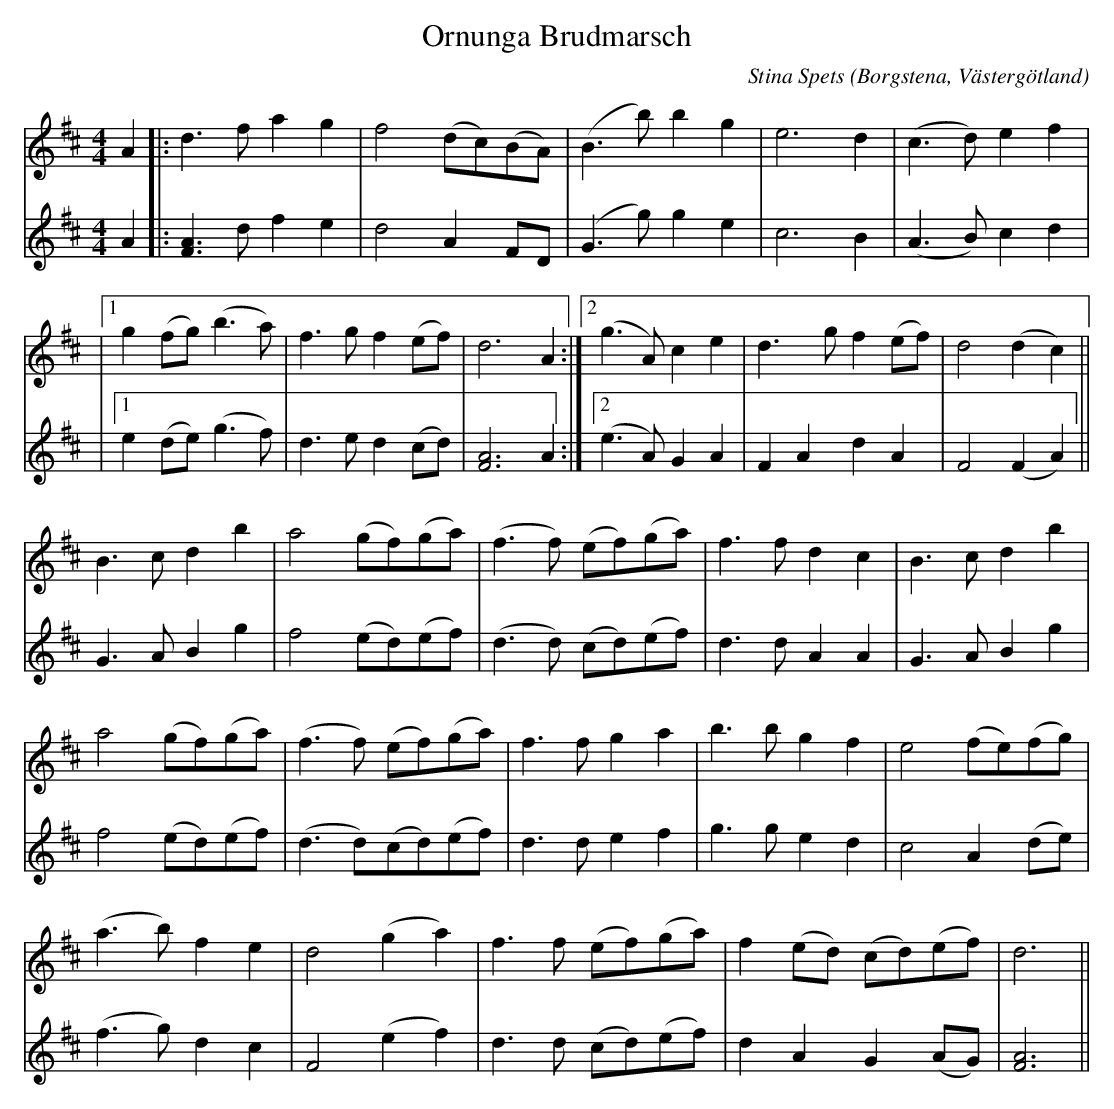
X:1
T:Ornunga Brudmarsch
C:Stina Spets
O:Borgstena, Västergötland
M:4/4
V:1
V:2
K:Dmaj
V:1
A2 |: d3fa2g2 | f4(dc)(BA) | (B3b)b2g2 | e6d2 | (c3d)e2f2 |
V:2
A2 |: [AF]3 df2e2 | d4 A2FD | (G3g)g2e2 | c6B2 | (A3B)c2d2 |
V:1
|1 g2(fg)(b3a) | f3gf2(ef) | d6A2 :|2 (g3A)c2e2 | d3gf2(ef) | d4(d2c2) ||
V:2
[I:repbra = 0]|1 e2 (de)(g3f) | d3ed2(cd) | [AF]6A2 :|2 (e3A)G2A2 | F2A2d2A2 | F4(F2A2) ||
V:1
B3cd2b2 | a4(gf)(ga) | (f3f) (ef)(ga) | f3fd2c2 | B3cd2b2 |
V:2
G3AB2g2 | f4(ed)(ef) | (d3d) (cd)(ef) | d3dA2A2 | G3AB2g2 |
V:1
a4(gf)(ga) | (f3f) (ef)(ga) | f3fg2a2 | b3bg2f2 | e4(fe)(fg) |
V:2
f4(ed)(ef) | (d3d)(cd)(ef) | d3de2f2 | g3ge2d2 | c4A2(de) |
V:1
(a3b)f2e2 | d4(g2a2) | f3f (ef)(ga) | f2(ed) (cd)(ef) | d6 ||
V:2
(f3g)d2c2 | F4(e2f2) | d3d (cd)(ef) | d2A2G2(AG) | [AF]6 ||
